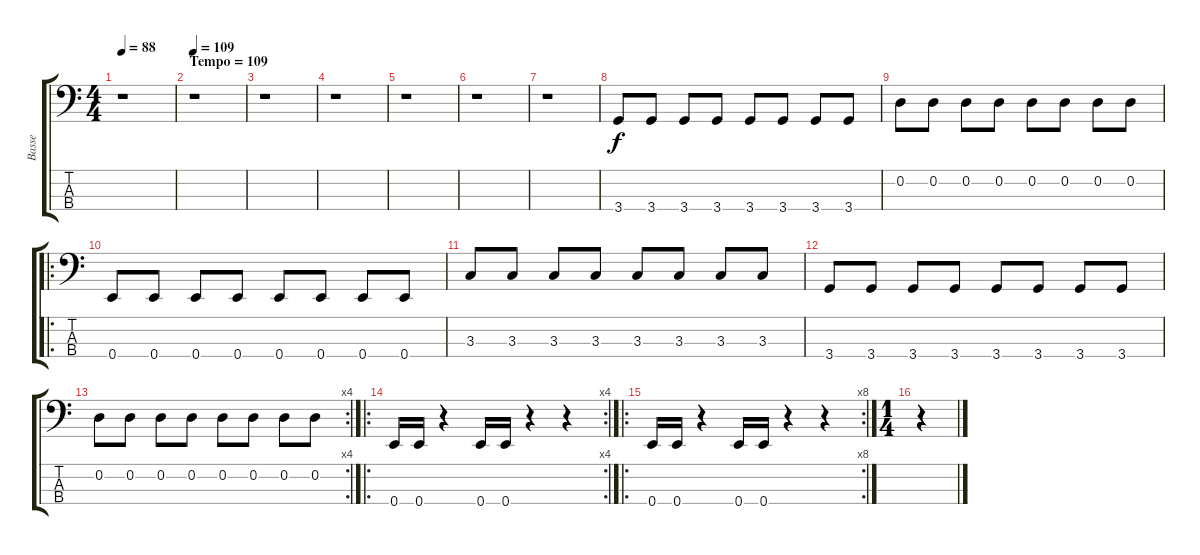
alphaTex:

\track ("Basse" "Basse") {instrument electricbassfinger}
\staff {score tabs}
\tuning (G2 D2 A1 E1) {hide}
\ts (4 4)
\tempo 88
\clef f4
\ks c
r.1{dy f} |
\section ("" "Tempo = 109")
\tempo 109
r.1 |
r.1 |
r.1 |
r.1 |
r.1 |
r.1 |
3.4.8 3.4.8 3.4.8 3.4.8 3.4.8 3.4.8 3.4.8 3.4.8 |
0.2.8 0.2.8 0.2.8 0.2.8 0.2.8 0.2.8 0.2.8 0.2.8 |
\ro
0.4.8 0.4.8 0.4.8 0.4.8 0.4.8 0.4.8 0.4.8 0.4.8 |
3.3.8 3.3.8 3.3.8 3.3.8 3.3.8 3.3.8 3.3.8 3.3.8 |
3.4.8 3.4.8 3.4.8 3.4.8 3.4.8 3.4.8 3.4.8 3.4.8 |
\rc 4
0.2.8 0.2.8 0.2.8 0.2.8 0.2.8 0.2.8 0.2.8 0.2.8 |
\ro
\rc 4
0.4.16 0.4.16 r.4 0.4.16 0.4.16 r.4 r.4 |
\ro
\rc 8
0.4.16 0.4.16 r.4 0.4.16 0.4.16 r.4 r.4 |
\ts (1 4)
r.4
